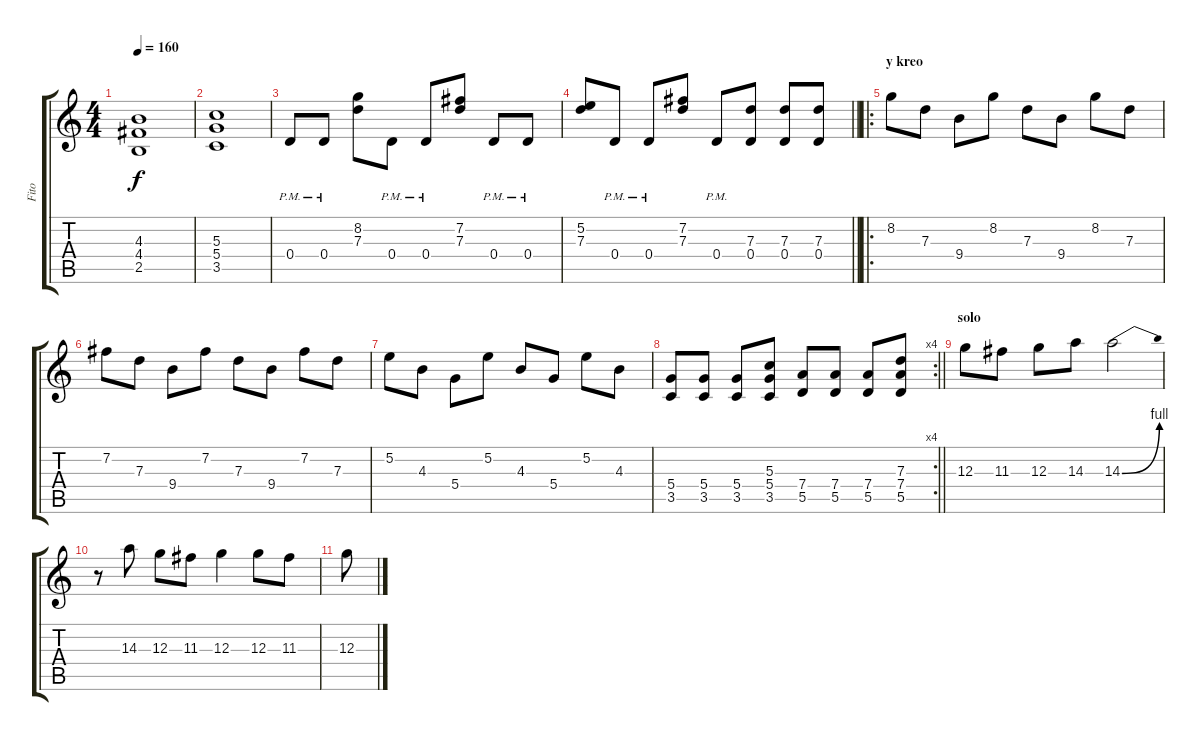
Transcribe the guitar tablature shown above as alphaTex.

\track ("Fito" "Fito") {instrument overdrivenguitar}
\staff {score tabs}
\tuning (E4 B3 G3 D3 A2 E2) {hide}
\ts (4 4)
\tempo 160
\clef g2
\ks c
(4.3 4.4 2.5).1{dy f} |
(5.3 5.4 3.5).1 |
0.4{pm}.8 0.4{pm}.8 (8.2 7.3).8 0.4{pm}.8 0.4{pm}.8 (7.2 7.3).8 0.4{pm}.8 0.4{pm}.8 |
\barLineRight lightlight
(5.2 7.3).8 0.4{pm}.8 0.4{pm}.8 (7.2 7.3).8 0.4{pm}.8 (7.3 0.4).8 (7.3 0.4).8 (7.3 0.4).8 |
\ro
\section ("" "y kreo")
8.2.8 7.3.8 9.4.8 8.2.8 7.3.8 9.4.8 8.2.8 7.3.8 |
7.2.8 7.3.8 9.4.8 7.2.8 7.3.8 9.4.8 7.2.8 7.3.8 |
5.2.8 4.3.8 5.4.8 5.2.8 4.3.8 5.4.8 5.2.8 4.3.8 |
\rc 4
\barLineRight lightlight
(5.4 3.5).8 (5.4 3.5).8 (5.4 3.5).8 (5.3 5.4 3.5).8 (7.4 5.5).8 (7.4 5.5).8 (7.4 5.5).8 (7.3 7.4 5.5).8 |
\section ("" "solo")
12.3.8 11.3.8 12.3.8 14.3.8 14.3{be (bend 0 0 60 4)}.2 |
r.8 14.3.8 12.3.8 11.3.8 12.3.4 12.3.8 11.3.8 |
12.3.8
